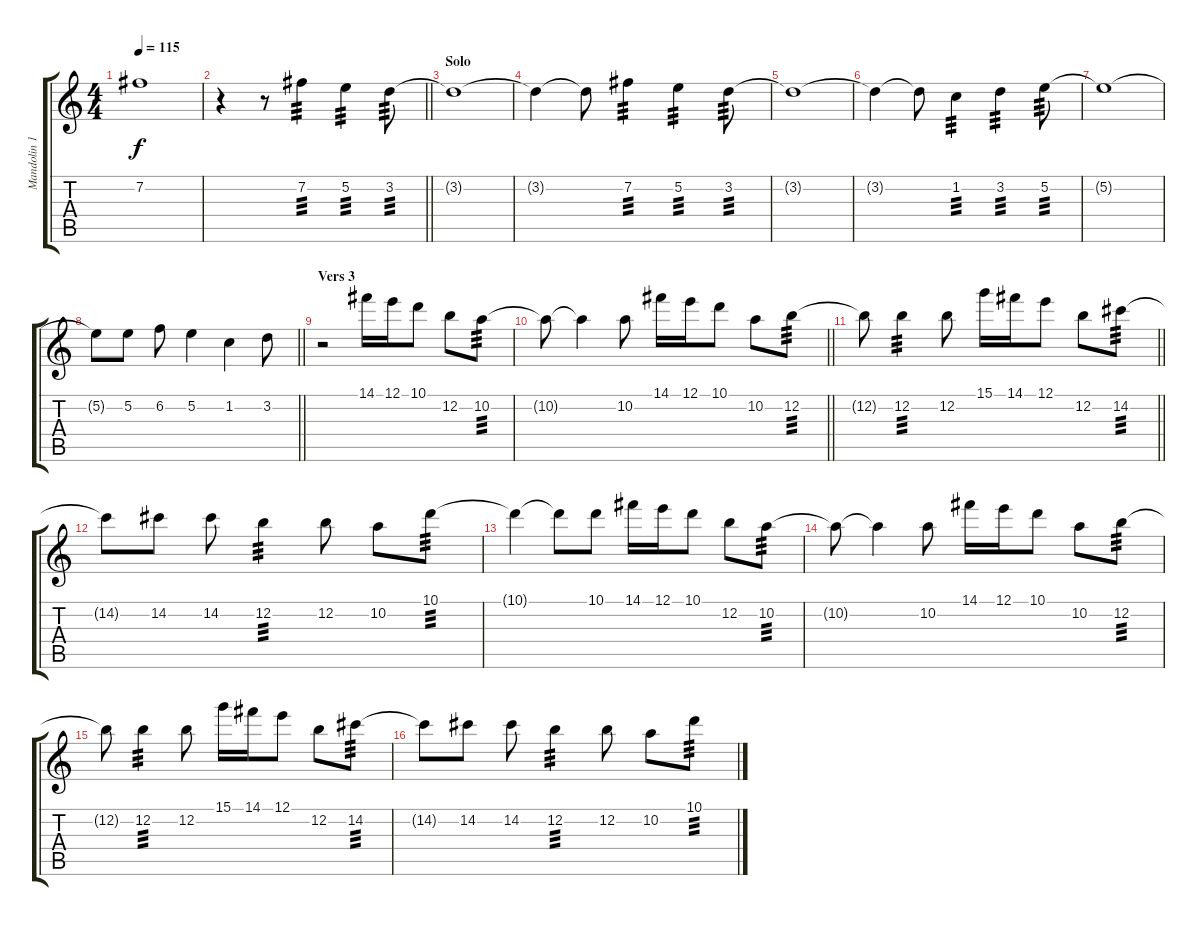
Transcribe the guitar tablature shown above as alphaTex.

\track ("Mandolin 1" "Mandolin 1") {instrument acousticguitarsteel}
\staff {score tabs}
\tuning (E4 B3 G3 D3 A2 E2) {hide}
\ts (4 4)
\tempo 115
\clef g2
\ks c
7.2{t}.1{dy f} |
\barLineRight lightlight
r.4 r.8 7.2.4{tp 3} 5.2.4{tp 3} 3.2.8{tp 3} |
\section ("" "Solo")
3.2{t}.1 |
3.2{t}.4 3.2{t}.8 7.2.4{tp 3} 5.2.4{tp 3} 3.2.8{tp 3} |
3.2{t}.1 |
3.2{t}.4 3.2{t}.8 1.2.4{tp 3} 3.2.4{tp 3} 5.2.8{tp 3} |
5.2{t}.1 |
\barLineRight lightlight
5.2{t}.8 5.2.8 6.2.8 5.2.4 1.2.4 3.2.8 |
\section ("" "Vers 3")
r.2 14.1.16{volume 12 balance 2} 12.1.16 10.1.8 12.2.8 10.2.8{tp 3} |
\barLineRight lightlight
10.2{t}.8 10.2{t}.4 10.2.8 14.1.16 12.1.16 10.1.8 10.2.8 12.2.8{tp 3} |
\barLineRight lightlight
12.2{t}.8 12.2.4{tp 3} 12.2.8 15.1.16 14.1.16 12.1.8 12.2.8 14.2.8{tp 3} |
14.2{t}.8 14.2.8 14.2.8 12.2.4{tp 3} 12.2.8 10.2.8 10.1.8{tp 3} |
10.1{t}.4 10.1{t}.8 10.1.8 14.1.16 12.1.16 10.1.8 12.2.8 10.2.8{tp 3} |
10.2{t}.8 10.2{t}.4 10.2.8 14.1.16 12.1.16 10.1.8 10.2.8 12.2.8{tp 3} |
12.2{t}.8 12.2.4{tp 3} 12.2.8 15.1.16 14.1.16 12.1.8 12.2.8 14.2.8{tp 3} |
14.2{t}.8 14.2.8 14.2.8 12.2.4{tp 3} 12.2.8 10.2.8 10.1.8{tp 3}
